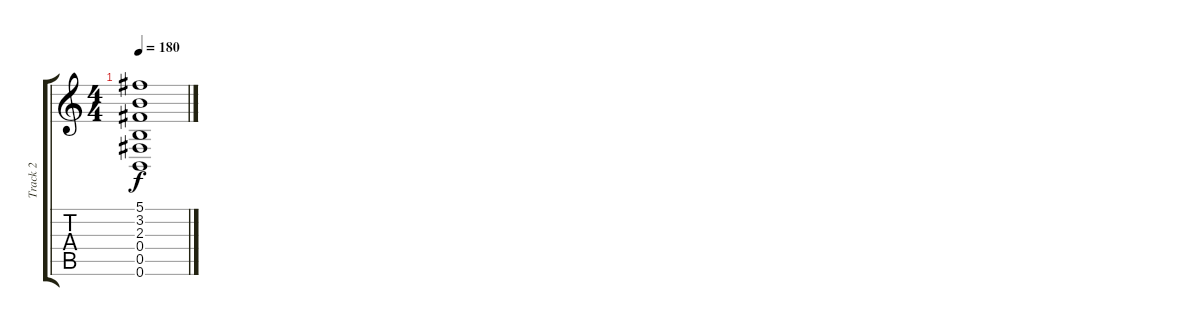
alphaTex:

\track ("Track 2" "Track 2") {instrument overdrivenguitar}
\staff {score tabs}
\tuning (Db4 Ab3 E3 B2 Gb2 B1) {hide}
\ts (4 4)
\tempo 180
\clef g2
\ks c
(5.1{t} 3.2{t} 2.3{t} 0.4{t} 0.5{t} 0.6{t}).1{dy f}
